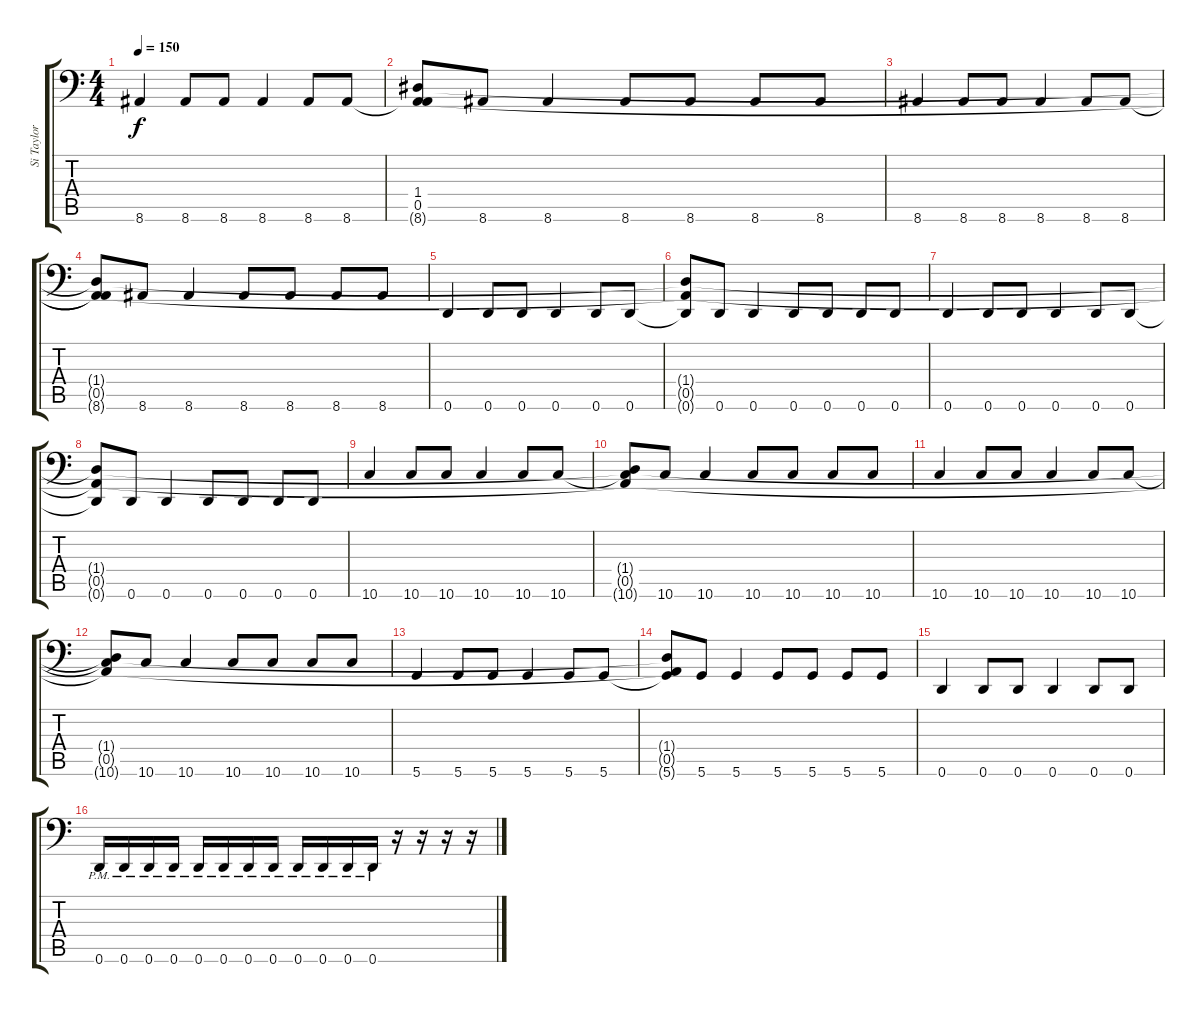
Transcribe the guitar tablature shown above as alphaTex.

\track ("Si Taylor (Bass)" "Si Taylor ") {instrument electricbasspick}
\staff {score tabs}
\tuning (E4 B3 G2 D2 A1 D1) {hide}
\ts (4 4)
\tempo 150
\clef f4
\ks c
8.6.4{dy f} 8.6.8 8.6.8 8.6.4 8.6.8 8.6.8 |
(1.4{t} 0.5{t} 8.6{t}).8 8.6.8 8.6.4 8.6.8 8.6.8 8.6.8 8.6.8 |
8.6.4 8.6.8 8.6.8 8.6.4 8.6.8 8.6.8 |
(1.4{t} 0.5{t} 8.6{t}).8 8.6.8 8.6.4 8.6.8 8.6.8 8.6.8 8.6.8 |
0.6.4 0.6.8 0.6.8 0.6.4 0.6.8 0.6.8 |
(1.4{t} 0.5{t} 0.6{t}).8 0.6.8 0.6.4 0.6.8 0.6.8 0.6.8 0.6.8 |
0.6.4 0.6.8 0.6.8 0.6.4 0.6.8 0.6.8 |
(1.4{t} 0.5{t} 0.6{t}).8 0.6.8 0.6.4 0.6.8 0.6.8 0.6.8 0.6.8 |
10.6.4 10.6.8 10.6.8 10.6.4 10.6.8 10.6.8 |
(1.4{t} 0.5{t} 10.6{t}).8 10.6.8 10.6.4 10.6.8 10.6.8 10.6.8 10.6.8 |
10.6.4 10.6.8 10.6.8 10.6.4 10.6.8 10.6.8 |
(1.4{t} 0.5{t} 10.6{t}).8 10.6.8 10.6.4 10.6.8 10.6.8 10.6.8 10.6.8 |
5.6.4 5.6.8 5.6.8 5.6.4 5.6.8 5.6.8 |
(1.4{t} 0.5{t} 5.6{t}).8 5.6.8 5.6.4 5.6.8 5.6.8 5.6.8 5.6.8 |
0.6.4 0.6.8 0.6.8 0.6.4 0.6.8 0.6.8 |
0.6{pm}.16 0.6{pm}.16 0.6{pm}.16 0.6{pm}.16 0.6{pm}.16 0.6{pm}.16 0.6{pm}.16 0.6{pm}.16 0.6{pm}.16 0.6{pm}.16 0.6{pm}.16 0.6{pm}.16 r.16 r.16 r.16 r.16
